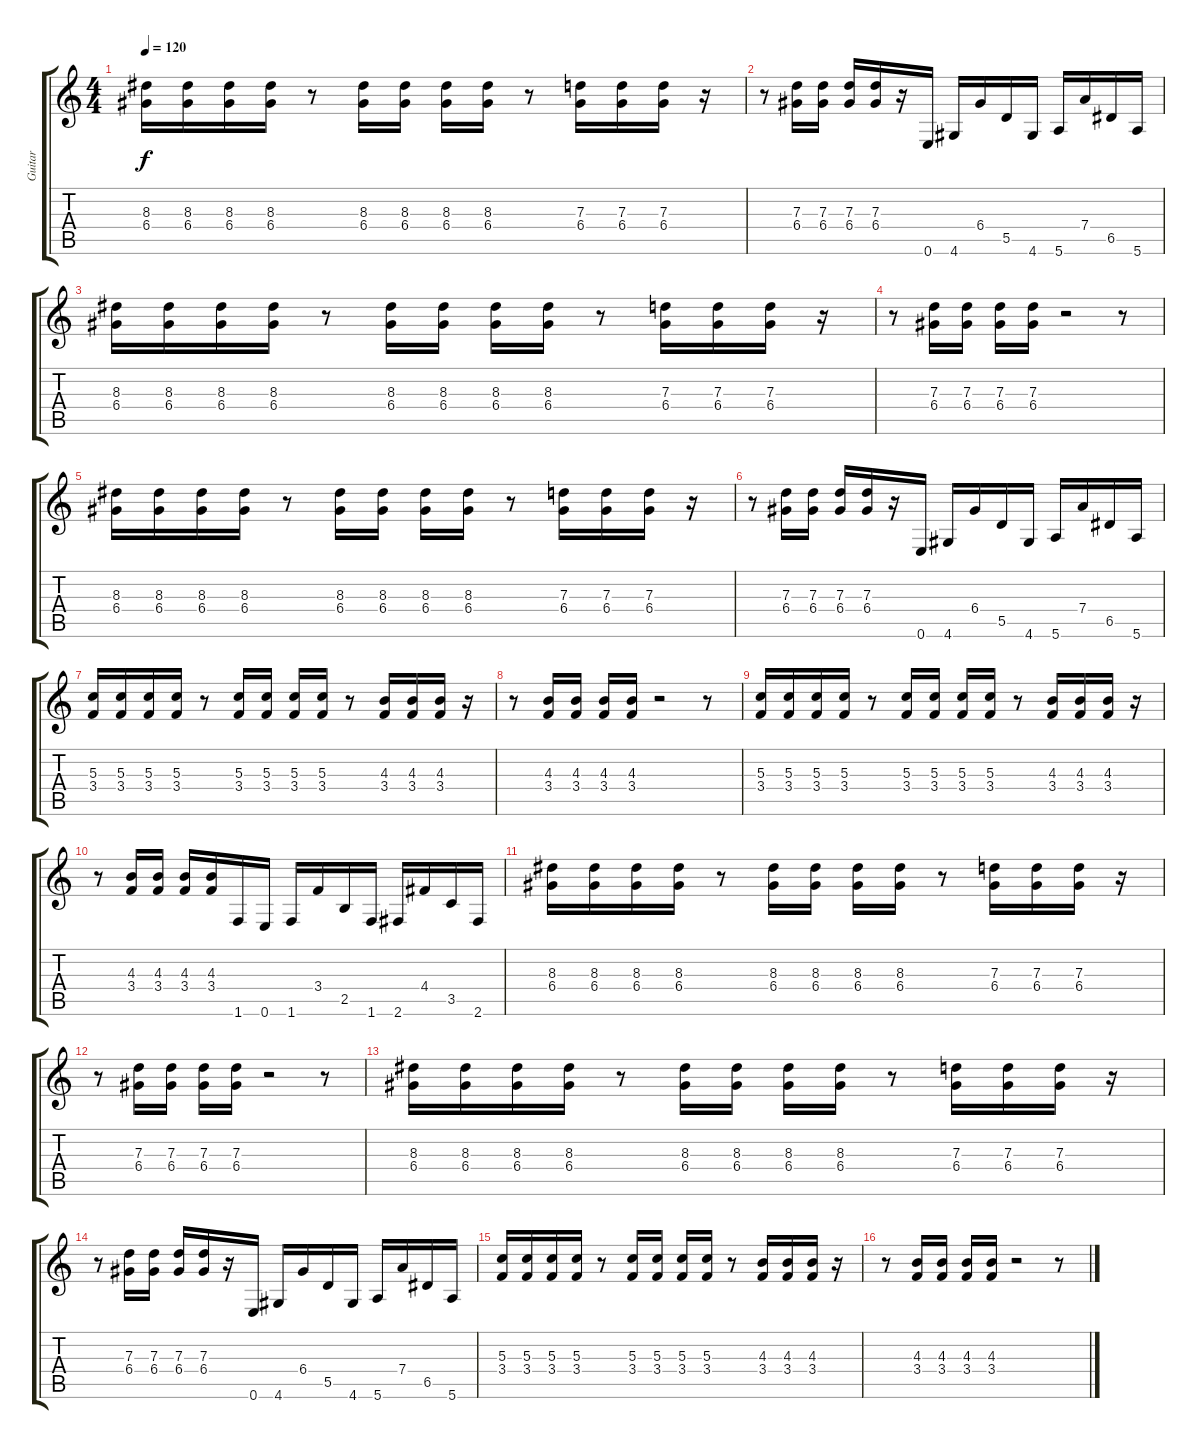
\track ("Guitar" "Guitar") {instrument distortionguitar}
\staff {score tabs}
\tuning (E4 B3 G3 D3 A2 E2) {hide}
\ts (4 4)
\tempo 120
\tempo 110
\tempo 120
\clef g2
\ks c
(8.3 6.4).16{dy f instrument distortionguitar} (8.3 6.4).16 (8.3 6.4).16 (8.3 6.4).16 r.8 (8.3 6.4).16 (8.3 6.4).16 (8.3 6.4).16 (8.3 6.4).16 r.8 (7.3 6.4).16 (7.3 6.4).16 (7.3 6.4).16 r.16 |
r.8 (7.3 6.4).16 (7.3 6.4).16 (7.3 6.4).16 (7.3 6.4).16 r.16 0.6.16 4.6.16 6.4.16 5.5.16 4.6.16 5.6.16 7.4.16 6.5.16 5.6.16 |
(8.3 6.4).16 (8.3 6.4).16 (8.3 6.4).16 (8.3 6.4).16 r.8 (8.3 6.4).16 (8.3 6.4).16 (8.3 6.4).16 (8.3 6.4).16 r.8 (7.3 6.4).16 (7.3 6.4).16 (7.3 6.4).16 r.16 |
r.8 (7.3 6.4).16 (7.3 6.4).16 (7.3 6.4).16 (7.3 6.4).16 r.2 r.8 |
(8.3 6.4).16 (8.3 6.4).16 (8.3 6.4).16 (8.3 6.4).16 r.8 (8.3 6.4).16 (8.3 6.4).16 (8.3 6.4).16 (8.3 6.4).16 r.8 (7.3 6.4).16 (7.3 6.4).16 (7.3 6.4).16 r.16 |
r.8 (7.3 6.4).16 (7.3 6.4).16 (7.3 6.4).16 (7.3 6.4).16 r.16 0.6.16 4.6.16 6.4.16 5.5.16 4.6.16 5.6.16 7.4.16 6.5.16 5.6.16 |
(5.3 3.4).16 (5.3 3.4).16 (5.3 3.4).16 (5.3 3.4).16 r.8 (5.3 3.4).16 (5.3 3.4).16 (5.3 3.4).16 (5.3 3.4).16 r.8 (4.3 3.4).16 (4.3 3.4).16 (4.3 3.4).16 r.16 |
r.8 (4.3 3.4).16 (4.3 3.4).16 (4.3 3.4).16 (4.3 3.4).16 r.2 r.8 |
(5.3 3.4).16 (5.3 3.4).16 (5.3 3.4).16 (5.3 3.4).16 r.8 (5.3 3.4).16 (5.3 3.4).16 (5.3 3.4).16 (5.3 3.4).16 r.8 (4.3 3.4).16 (4.3 3.4).16 (4.3 3.4).16 r.16 |
r.8 (4.3 3.4).16 (4.3 3.4).16 (4.3 3.4).16 (4.3 3.4).16 1.6.16 0.6.16 1.6.16 3.4.16 2.5.16 1.6.16 2.6.16 4.4.16 3.5.16 2.6.16 |
(8.3 6.4).16 (8.3 6.4).16 (8.3 6.4).16 (8.3 6.4).16 r.8 (8.3 6.4).16 (8.3 6.4).16 (8.3 6.4).16 (8.3 6.4).16 r.8 (7.3 6.4).16 (7.3 6.4).16 (7.3 6.4).16 r.16 |
r.8 (7.3 6.4).16 (7.3 6.4).16 (7.3 6.4).16 (7.3 6.4).16 r.2 r.8 |
(8.3 6.4).16 (8.3 6.4).16 (8.3 6.4).16 (8.3 6.4).16 r.8 (8.3 6.4).16 (8.3 6.4).16 (8.3 6.4).16 (8.3 6.4).16 r.8 (7.3 6.4).16 (7.3 6.4).16 (7.3 6.4).16 r.16 |
r.8 (7.3 6.4).16 (7.3 6.4).16 (7.3 6.4).16 (7.3 6.4).16 r.16 0.6.16 4.6.16 6.4.16 5.5.16 4.6.16 5.6.16 7.4.16 6.5.16 5.6.16 |
(5.3 3.4).16 (5.3 3.4).16 (5.3 3.4).16 (5.3 3.4).16 r.8 (5.3 3.4).16 (5.3 3.4).16 (5.3 3.4).16 (5.3 3.4).16 r.8 (4.3 3.4).16 (4.3 3.4).16 (4.3 3.4).16 r.16 |
r.8 (4.3 3.4).16 (4.3 3.4).16 (4.3 3.4).16 (4.3 3.4).16 r.2 r.8
